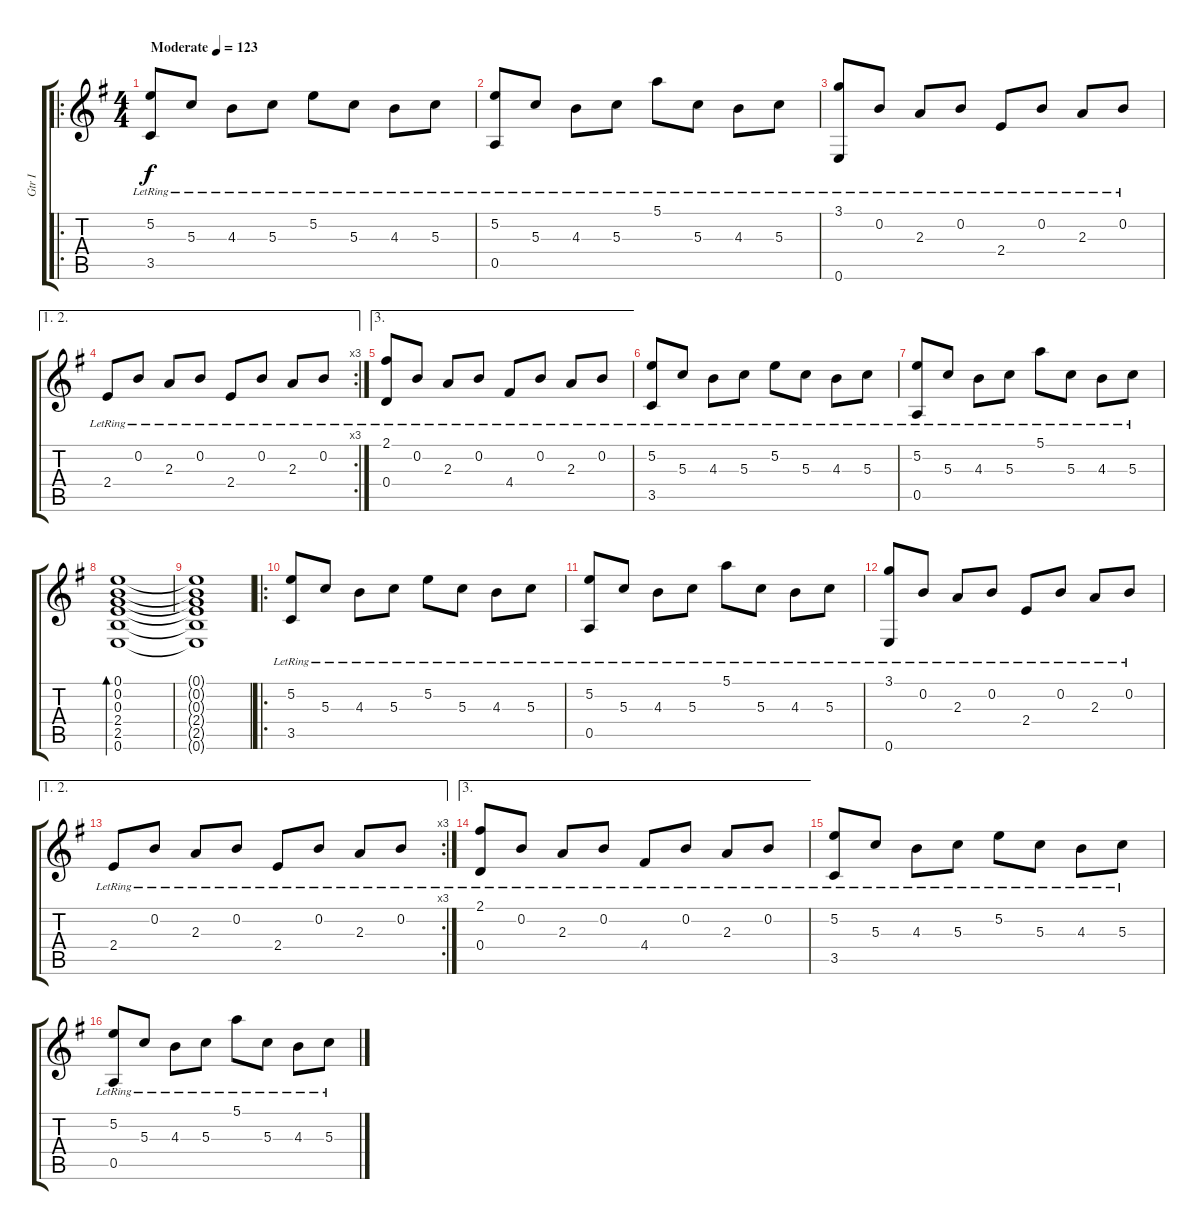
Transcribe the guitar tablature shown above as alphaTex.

\track ("Gtr I" "Gtr I") {instrument acousticguitarsteel}
\staff {score tabs}
\tuning (E4 B3 G3 D3 A2 E2) {hide}
\ro
\ts (4 4)
\tempo (123 "Moderate")
\clef g2
\ks eminor
(5.2{lr} 3.5{lr}).8{dy f instrument acousticguitarsteel} 5.3{lr}.8 4.3{lr}.8 5.3{lr}.8 5.2{lr}.8 5.3{lr}.8 4.3{lr}.8 5.3{lr}.8 |
(5.2{lr} 0.5{lr}).8 5.3{lr}.8 4.3{lr}.8 5.3{lr}.8 5.1{lr}.8 5.3{lr}.8 4.3{lr}.8 5.3{lr}.8 |
(3.1{lr} 0.6{lr}).8 0.2{lr}.8 2.3{lr}.8 0.2{lr}.8 2.4{lr}.8 0.2{lr}.8 2.3{lr}.8 0.2{lr}.8 |
\ae (1 2)
\rc 3
2.4{lr}.8 0.2{lr}.8 2.3{lr}.8 0.2{lr}.8 2.4{lr}.8 0.2{lr}.8 2.3{lr}.8 0.2{lr}.8 |
\ae 3
(2.1{lr} 0.4{lr}).8 0.2{lr}.8 2.3{lr}.8 0.2{lr}.8 4.4{lr}.8 0.2{lr}.8 2.3{lr}.8 0.2{lr}.8 |
(5.2{lr} 3.5{lr}).8 5.3{lr}.8 4.3{lr}.8 5.3{lr}.8 5.2{lr}.8 5.3{lr}.8 4.3{lr}.8 5.3{lr}.8 |
(5.2{lr} 0.5{lr}).8 5.3{lr}.8 4.3{lr}.8 5.3{lr}.8 5.1{lr}.8 5.3{lr}.8 4.3{lr}.8 5.3{lr}.8 |
(0.1 0.2 0.3 2.4 2.5 0.6).1{bd 120} |
(0.1{t} 0.2{t} 0.3{t} 2.4{t} 2.5{t} 0.6{t}).1 |
\ro
(5.2{lr} 3.5{lr}).8 5.3{lr}.8 4.3{lr}.8 5.3{lr}.8 5.2{lr}.8 5.3{lr}.8 4.3{lr}.8 5.3{lr}.8 |
(5.2{lr} 0.5{lr}).8 5.3{lr}.8 4.3{lr}.8 5.3{lr}.8 5.1{lr}.8 5.3{lr}.8 4.3{lr}.8 5.3{lr}.8 |
(3.1{lr} 0.6{lr}).8 0.2{lr}.8 2.3{lr}.8 0.2{lr}.8 2.4{lr}.8 0.2{lr}.8 2.3{lr}.8 0.2{lr}.8 |
\ae (1 2)
\rc 3
2.4{lr}.8 0.2{lr}.8 2.3{lr}.8 0.2{lr}.8 2.4{lr}.8 0.2{lr}.8 2.3{lr}.8 0.2{lr}.8 |
\ae 3
(2.1{lr} 0.4{lr}).8 0.2{lr}.8 2.3{lr}.8 0.2{lr}.8 4.4{lr}.8 0.2{lr}.8 2.3{lr}.8 0.2{lr}.8 |
(5.2{lr} 3.5{lr}).8 5.3{lr}.8 4.3{lr}.8 5.3{lr}.8 5.2{lr}.8 5.3{lr}.8 4.3{lr}.8 5.3{lr}.8 |
(5.2{lr} 0.5{lr}).8 5.3{lr}.8 4.3{lr}.8 5.3{lr}.8 5.1{lr}.8 5.3{lr}.8 4.3{lr}.8 5.3{lr}.8
